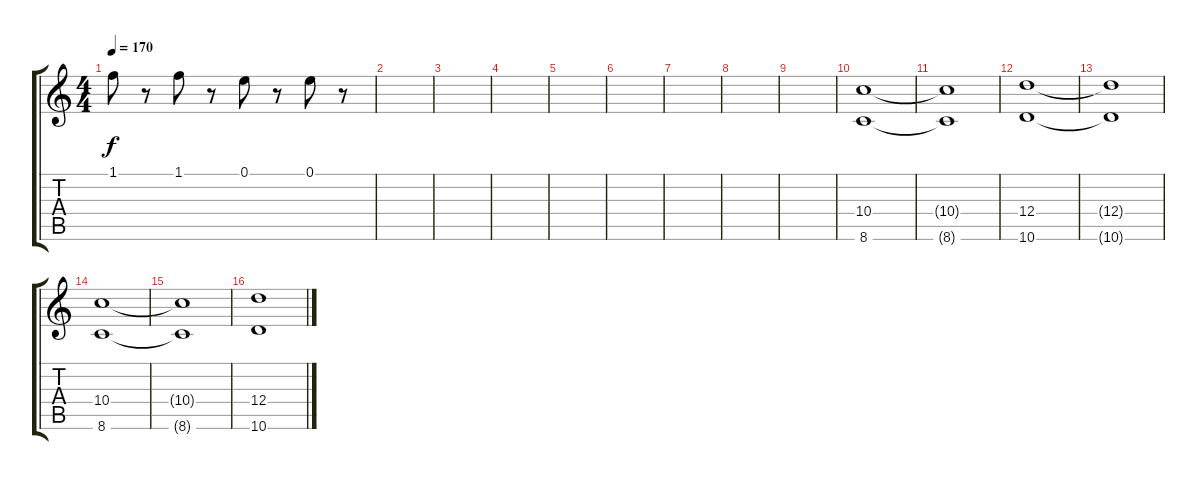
\track "" {instrument contrabass}
\staff {score tabs}
\tuning (E4 B3 G3 D3 A2 E2) {hide}
\ts (4 4)
\tempo 170
\clef g2
\ks c
1.1.8{dy f} r.8 1.1.8 r.8 0.1.8 r.8 0.1.8 r.8 |
|
|
|
|
|
|
|
|
(10.4 8.6).1 |
(10.4{t} 8.6{t}).1 |
(12.4 10.6).1 |
(12.4{t} 10.6{t}).1 |
(10.4 8.6).1 |
(10.4{t} 8.6{t}).1 |
(12.4 10.6).1
